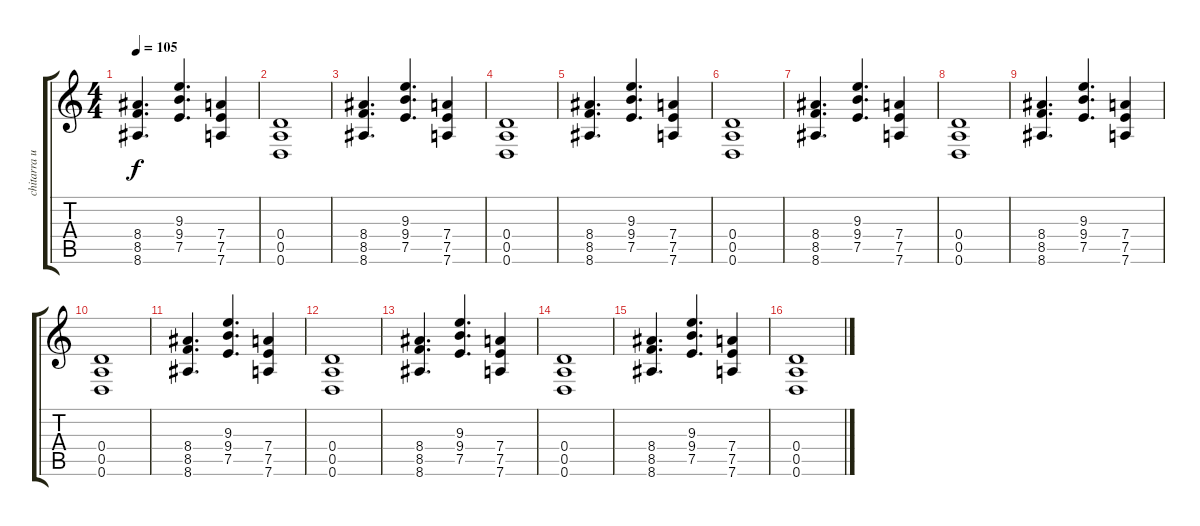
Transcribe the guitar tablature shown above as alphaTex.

\track ("chitarra uno" "chitarra u") {instrument electricguitarclean}
\staff {score tabs}
\tuning (E4 A3 G3 D3 A2 D2) {hide}
\ts (4 4)
\tempo 105
\clef g2
\ks c
(8.4 8.5 8.6).4{d dy f} (9.3 9.4 7.5).4{d} (7.4 7.5 7.6).4 |
(0.4 0.5 0.6).1 |
(8.4 8.5 8.6).4{d} (9.3 9.4 7.5).4{d} (7.4 7.5 7.6).4 |
(0.4 0.5 0.6).1 |
(8.4 8.5 8.6).4{d} (9.3 9.4 7.5).4{d} (7.4 7.5 7.6).4 |
(0.4 0.5 0.6).1 |
(8.4 8.5 8.6).4{d} (9.3 9.4 7.5).4{d} (7.4 7.5 7.6).4 |
(0.4 0.5 0.6).1 |
(8.4 8.5 8.6).4{d} (9.3 9.4 7.5).4{d} (7.4 7.5 7.6).4 |
(0.4 0.5 0.6).1 |
(8.4 8.5 8.6).4{d} (9.3 9.4 7.5).4{d} (7.4 7.5 7.6).4 |
(0.4 0.5 0.6).1 |
(8.4 8.5 8.6).4{d} (9.3 9.4 7.5).4{d} (7.4 7.5 7.6).4 |
(0.4 0.5 0.6).1 |
(8.4 8.5 8.6).4{d} (9.3 9.4 7.5).4{d} (7.4 7.5 7.6).4 |
(0.4 0.5 0.6).1
